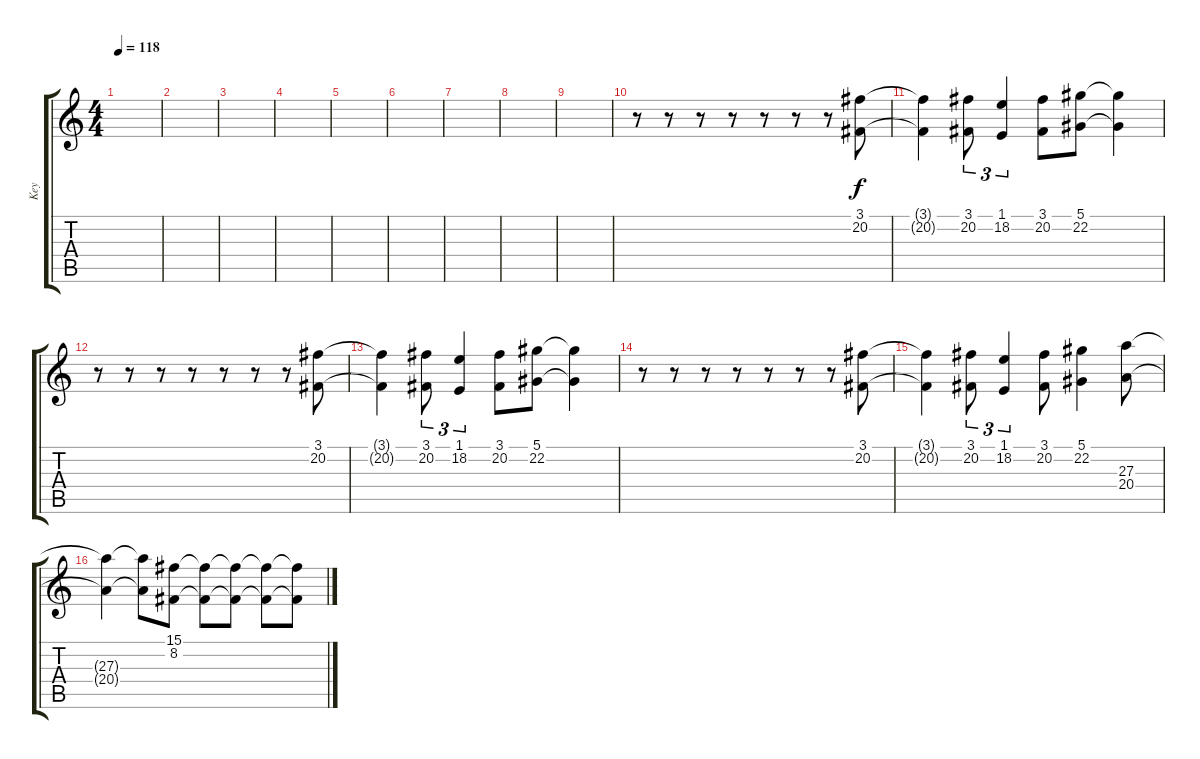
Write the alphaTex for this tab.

\track ("Key" "Key") {instrument stringensemble1}
\staff {score tabs}
\tuning (Eb4 Bb3 Gb3 Db3 Ab2 Eb2) {hide}
\ts (4 4)
\tempo 118
\clef g2
\ks c
|
|
|
|
|
|
|
|
|
r.8 r.8 r.8 r.8 r.8 r.8 r.8 (3.1 20.2).8{volume 7} |
(3.1{t} 20.2{t}).4 (3.1 20.2).8{tu (3 2)} (1.1 18.2).4{tu (3 2)} (3.1 20.2).8 (5.1 22.2).8 (5.1{t} 22.2{t}).4 |
r.8 r.8 r.8 r.8 r.8 r.8 r.8 (3.1 20.2).8 |
(3.1{t} 20.2{t}).4 (3.1 20.2).8{tu (3 2)} (1.1 18.2).4{tu (3 2)} (3.1 20.2).8 (5.1 22.2).8 (5.1{t} 22.2{t}).4 |
r.8 r.8 r.8 r.8 r.8 r.8 r.8 (3.1 20.2).8 |
(3.1{t} 20.2{t}).4 (3.1 20.2).8{tu (3 2)} (1.1 18.2).4{tu (3 2)} (3.1 20.2).8 (5.1 22.2).4 (27.3 20.4).8 |
(27.3{t} 20.4{t}).4 (27.3{t} 20.4{t}).8 (15.1 8.2).8 (15.1{t} 8.2{t}).8 (15.1{t} 8.2{t}).8 (15.1{t} 8.2{t}).8 (15.1{t} 8.2{t}).8
